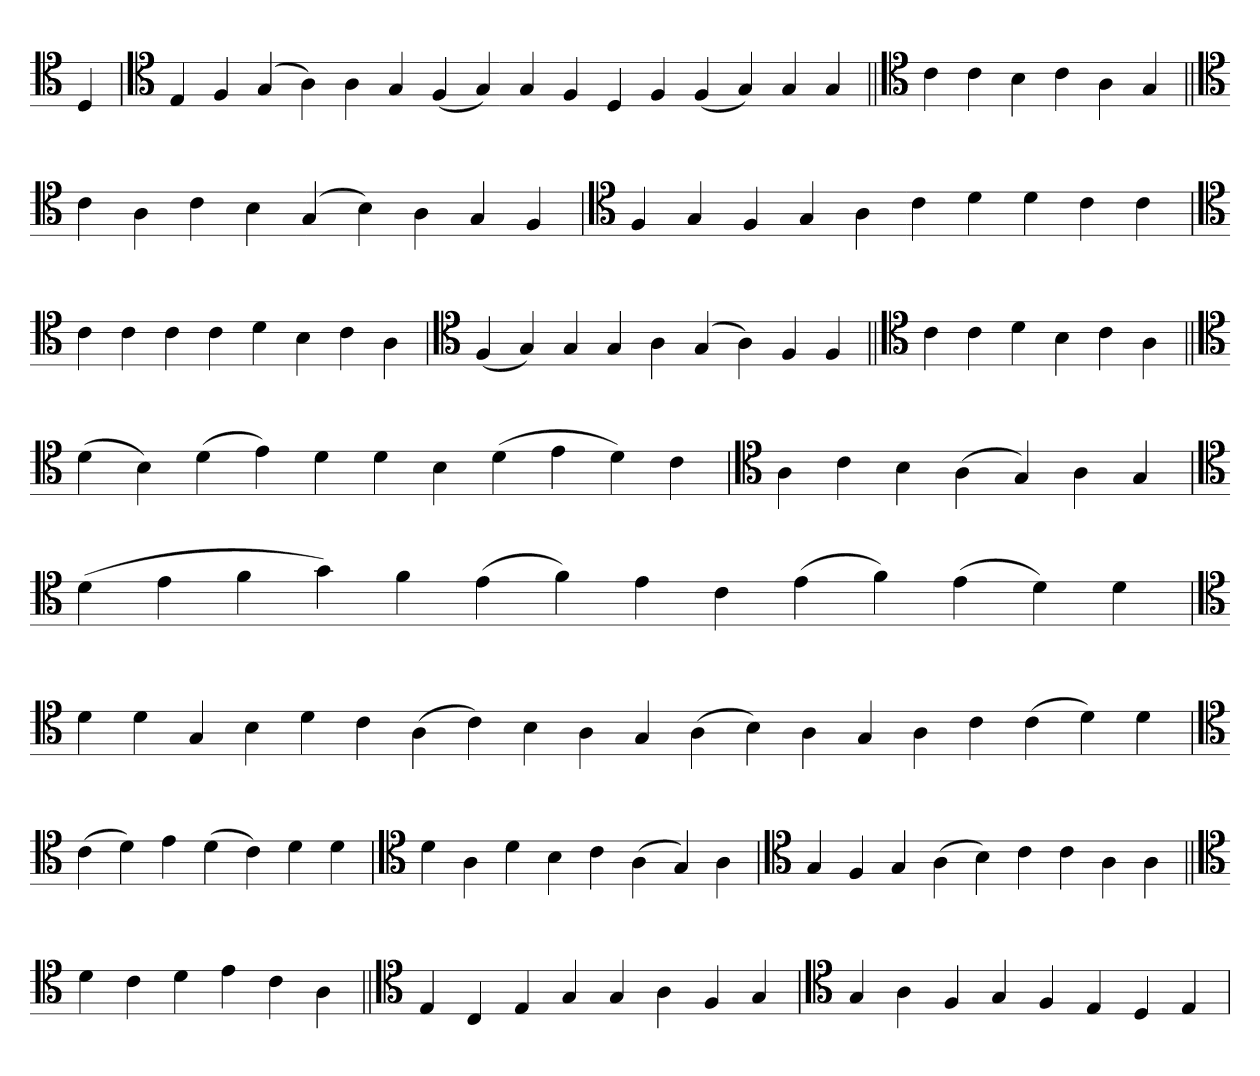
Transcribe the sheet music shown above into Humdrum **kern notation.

**kern
*part1
*staff1
*clefC4
=
4D
=`
*clefC4
4E
4F
(4G
4A)
4A
4G
(4F
4G)
4G
4F
4D
4F
(4F
4G)
4G
4G
=||
*clefC4
4c
4c
4B
4c
4A
4G
=||
*clefC4
4c
4A
4c
4B
(4G
4B)
4A
4G
4F
=`
*clefC4
4F
4G
4F
4G
4A
4c
4d
4d
4c
4c
='
*clefC4
4c
4c
4c
4c
4d
4B
4c
4A
=`
*clefC4
(4F
4G)
4G
4G
4A
(4G
4A)
4F
4F
=||
*clefC4
4c
4c
4d
4B
4c
4A
=||
*clefC4
(4d
4B)
(4d
4e)
4d
4d
4B
(4d
4e
4d)
4c
=`
*clefC4
4A
4c
4B
(4A
4G)
4A
4G
=
*clefC4
(4d
4e
4f
4g)
4f
(4e
4f)
4e
4c
(4e
4f)
(4e
4d)
4d
='
*clefC4
4d
4d
4G
4B
4d
4c
(4A
4c)
4B
4A
4G
(4A
4B)
4A
4G
4A
4c
(4c
4d)
4d
=`
*clefC4
(4c
4d)
4e
(4d
4c)
4d
4d
='
*clefC4
4d
4A
4d
4B
4c
(4A
4G)
4A
=`
*clefC4
4G
4F
4G
(4A
4B)
4c
4c
4A
4A
=||
*clefC4
4d
4c
4d
4e
4c
4A
=||
*clefC4
4E
4C
4E
4G
4G
4A
4F
4G
=`
*clefC4
4G
4A
4F
4G
4F
4E
4D
4E
='
*-
